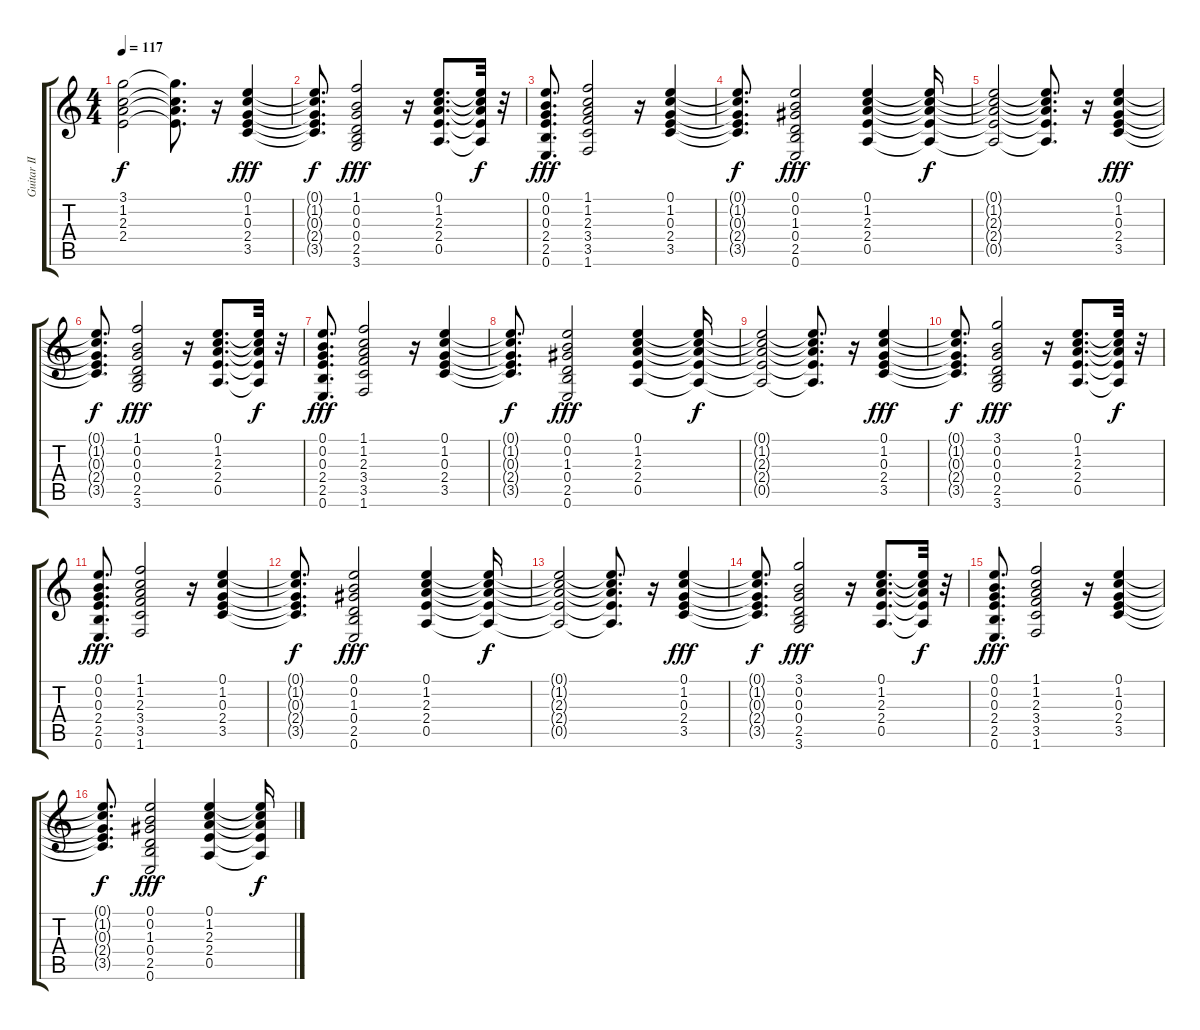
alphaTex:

\track ("Guitar II" "Guitar II") {instrument distortionguitar}
\staff {score tabs}
\tuning (E4 B3 G3 D3 A2 E2) {hide}
\ts (4 4)
\tempo 117
\clef g2
\ks c
(3.1{t} 1.2{t} 2.3{t} 2.4{t}).2{dy f} (3.1{t} 1.2{t} 2.3{t} 2.4{t}).8{d} r.16 (0.1 1.2 0.3 2.4 3.5).4{dy fff} |
(0.1{t} 1.2{t} 0.3{t} 2.4{t} 3.5{t}).8{d dy f} (1.1 0.2 0.3 0.4 2.5 3.6).2{dy fff} r.16 (0.1 1.2 2.3 2.4 0.5).8{d} (0.1{t} 1.2{t} 2.3{t} 2.4{t} 0.5{t}).32{dy f} r.32 |
(0.1 0.2 0.3 2.4 2.5 0.6).8{d dy fff} (1.1 1.2 2.3 3.4 3.5 1.6).2 r.16 (0.1 1.2 0.3 2.4 3.5).4 |
(0.1{t} 1.2{t} 0.3{t} 2.4{t} 3.5{t}).8{d dy f} (0.1 0.2 1.3 0.4 2.5 0.6).2{dy fff} (0.1 1.2 2.3 2.4 0.5).4 (0.1{t} 1.2{t} 2.3{t} 2.4{t} 0.5{t}).16{dy f} |
(0.1{t} 1.2{t} 2.3{t} 2.4{t} 0.5{t}).2 (0.1{t} 1.2{t} 2.3{t} 2.4{t} 0.5{t}).8{d} r.16 (0.1 1.2 0.3 2.4 3.5).4{dy fff} |
(0.1{t} 1.2{t} 0.3{t} 2.4{t} 3.5{t}).8{d dy f} (1.1 0.2 0.3 0.4 2.5 3.6).2{dy fff} r.16 (0.1 1.2 2.3 2.4 0.5).8{d} (0.1{t} 1.2{t} 2.3{t} 2.4{t} 0.5{t}).32{dy f} r.32 |
(0.1 0.2 0.3 2.4 2.5 0.6).8{d dy fff} (1.1 1.2 2.3 3.4 3.5 1.6).2 r.16 (0.1 1.2 0.3 2.4 3.5).4 |
(0.1{t} 1.2{t} 0.3{t} 2.4{t} 3.5{t}).8{d dy f} (0.1 0.2 1.3 0.4 2.5 0.6).2{dy fff} (0.1 1.2 2.3 2.4 0.5).4 (0.1{t} 1.2{t} 2.3{t} 2.4{t} 0.5{t}).16{dy f} |
(0.1{t} 1.2{t} 2.3{t} 2.4{t} 0.5{t}).2 (0.1{t} 1.2{t} 2.3{t} 2.4{t} 0.5{t}).8{d} r.16 (0.1 1.2 0.3 2.4 3.5).4{dy fff} |
(0.1{t} 1.2{t} 0.3{t} 2.4{t} 3.5{t}).8{d dy f} (3.1 0.2 0.3 0.4 2.5 3.6).2{dy fff} r.16 (0.1 1.2 2.3 2.4 0.5).8{d} (0.1{t} 1.2{t} 2.3{t} 2.4{t} 0.5{t}).32{dy f} r.32 |
(0.1 0.2 0.3 2.4 2.5 0.6).8{d dy fff} (1.1 1.2 2.3 3.4 3.5 1.6).2 r.16 (0.1 1.2 0.3 2.4 3.5).4 |
(0.1{t} 1.2{t} 0.3{t} 2.4{t} 3.5{t}).8{d dy f} (0.1 0.2 1.3 0.4 2.5 0.6).2{dy fff} (0.1 1.2 2.3 2.4 0.5).4 (0.1{t} 1.2{t} 2.3{t} 2.4{t} 0.5{t}).16{dy f} |
(0.1{t} 1.2{t} 2.3{t} 2.4{t} 0.5{t}).2 (0.1{t} 1.2{t} 2.3{t} 2.4{t} 0.5{t}).8{d} r.16 (0.1 1.2 0.3 2.4 3.5).4{dy fff} |
(0.1{t} 1.2{t} 0.3{t} 2.4{t} 3.5{t}).8{d dy f} (3.1 0.2 0.3 0.4 2.5 3.6).2{dy fff} r.16 (0.1 1.2 2.3 2.4 0.5).8{d} (0.1{t} 1.2{t} 2.3{t} 2.4{t} 0.5{t}).32{dy f} r.32 |
(0.1 0.2 0.3 2.4 2.5 0.6).8{d dy fff} (1.1 1.2 2.3 3.4 3.5 1.6).2 r.16 (0.1 1.2 0.3 2.4 3.5).4 |
(0.1{t} 1.2{t} 0.3{t} 2.4{t} 3.5{t}).8{d dy f} (0.1 0.2 1.3 0.4 2.5 0.6).2{dy fff} (0.1 1.2 2.3 2.4 0.5).4 (0.1{t} 1.2{t} 2.3{t} 2.4{t} 0.5{t}).16{dy f}
